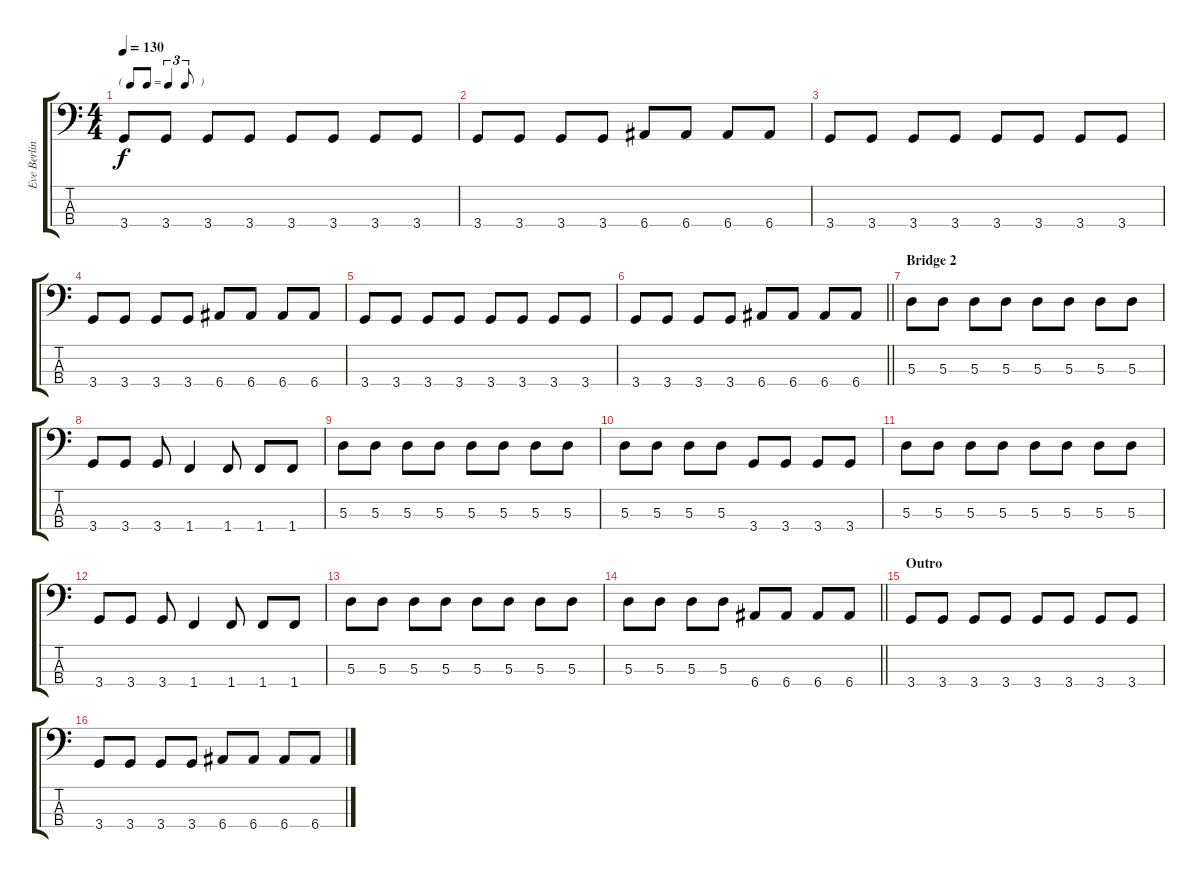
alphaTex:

\track ("Eve Berlin" "Eve Berlin") {instrument electricbasspick}
\staff {score tabs}
\tuning (G2 D2 A1 E1) {hide}
\ts (4 4)
\tf triplet8th
\tempo 130
\clef f4
\ks c
3.4.8{dy f} 3.4.8 3.4.8 3.4.8 3.4.8 3.4.8 3.4.8 3.4.8 |
3.4.8 3.4.8 3.4.8 3.4.8 6.4.8 6.4.8 6.4.8 6.4.8 |
3.4.8 3.4.8 3.4.8 3.4.8 3.4.8 3.4.8 3.4.8 3.4.8 |
3.4.8 3.4.8 3.4.8 3.4.8 6.4.8 6.4.8 6.4.8 6.4.8 |
3.4.8 3.4.8 3.4.8 3.4.8 3.4.8 3.4.8 3.4.8 3.4.8 |
\barLineRight lightlight
3.4.8 3.4.8 3.4.8 3.4.8 6.4.8 6.4.8 6.4.8 6.4.8 |
\section ("" "Bridge 2")
5.3.8 5.3.8 5.3.8 5.3.8 5.3.8 5.3.8 5.3.8 5.3.8 |
3.4.8 3.4.8 3.4.8 1.4.4 1.4.8 1.4.8 1.4.8 |
5.3.8 5.3.8 5.3.8 5.3.8 5.3.8 5.3.8 5.3.8 5.3.8 |
5.3.8 5.3.8 5.3.8 5.3.8 3.4.8 3.4.8 3.4.8 3.4.8 |
5.3.8 5.3.8 5.3.8 5.3.8 5.3.8 5.3.8 5.3.8 5.3.8 |
3.4.8 3.4.8 3.4.8 1.4.4 1.4.8 1.4.8 1.4.8 |
5.3.8 5.3.8 5.3.8 5.3.8 5.3.8 5.3.8 5.3.8 5.3.8 |
\barLineRight lightlight
5.3.8 5.3.8 5.3.8 5.3.8 6.4.8 6.4.8 6.4.8 6.4.8 |
\section ("" "Outro")
3.4.8 3.4.8 3.4.8 3.4.8 3.4.8 3.4.8 3.4.8 3.4.8 |
3.4.8 3.4.8 3.4.8 3.4.8 6.4.8 6.4.8 6.4.8 6.4.8
